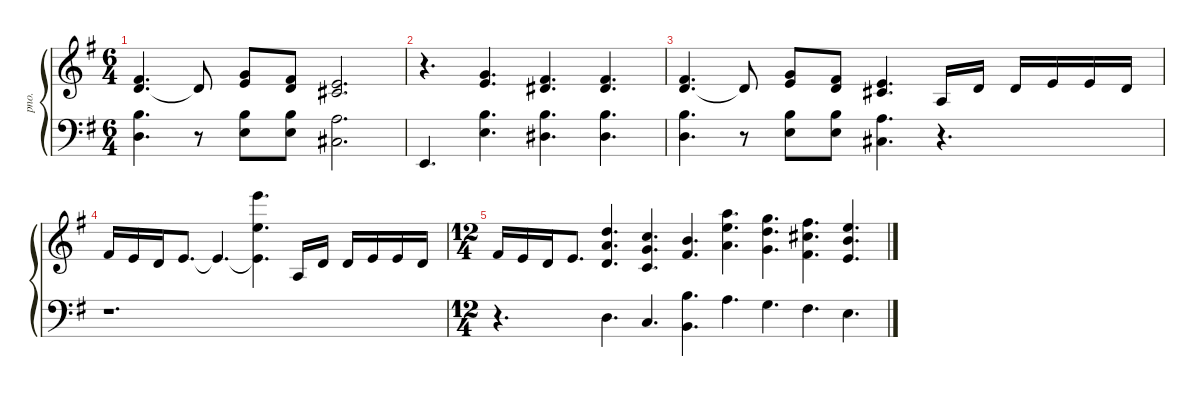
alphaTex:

\defaultSystemsLayout 4
\hideDynamics
\bracketExtendMode groupsimilarinstruments
\otherSystemsTrackNameOrientation horizontal
\track ("Piano" "pno.") {defaultSystemsLayout 4 instrument electricgrandpiano}
\staff {score}
\tuning (E4 B3 G3 D3 A2 E2)
\ts (6 4)
\tempo (120 hide)
\clef g2
\ks eminor
(7.2{acc #} 7.3{acc forcenatural}).4{d dy f beam Up} 7.3{t acc forcenatural}.8{beam Up} (8.2{acc forcenatural} 9.3{acc forcenatural}).8{beam Up} (11.3{acc #} 12.4{acc forcenatural}).8{beam Up} (5.2{acc forcenatural} 6.3{acc #}).2{d beam Up} |
r.4{d beam Down} (8.2{acc forcenatural} 9.3{acc forcenatural}).4{d beam Up} (7.2{acc #} 8.3{acc #}).4{d beam Up} (7.2{acc #} 8.3{acc #}).4{d beam Up} |
(7.2{acc #} 7.3{acc forcenatural}).4{d beam Up} 7.3{t acc forcenatural}.8{beam Up} (8.2{acc forcenatural} 9.3{acc forcenatural}).8{beam Up} (11.3{acc #} 12.4{acc forcenatural}).8{beam Up} (5.2{acc forcenatural} 6.3{acc #}).4{d beam Up} 2.3{acc forcenatural}.16{beam Up} 3.2{acc forcenatural}.16{beam Up} 3.2{acc forcenatural}.16{beam Up} 5.2{acc forcenatural}.16{beam Up} 5.2{acc forcenatural}.16{beam Up} 7.3{acc forcenatural}.16{beam Up} |
7.2{acc #}.16{beam Up} 5.2{acc forcenatural}.16{beam Up} 3.2{acc forcenatural}.16{beam Up} 0.1{acc forcenatural}.8{d beam Up} 0.1{t acc forcenatural}.4{d beam Up} (29.2{acc forcenatural} 0.1{t acc forcenatural} 26.4{acc forcenatural}).4{d beam Down} 2.3{acc forcenatural}.16{beam Up} 3.2{acc forcenatural}.16{beam Up} 3.2{acc forcenatural}.16{beam Up} 5.2{acc forcenatural}.16{beam Up} 5.2{acc forcenatural}.16{beam Up} 7.3{acc forcenatural}.16{beam Up} |
\ts (12 4)
\beaming (8 24)
7.2{acc #}.16{beam Up} 5.2{acc forcenatural}.16{beam Up} 3.2{acc forcenatural}.16{beam Up} 5.2{acc forcenatural}.8{d beam Up} (10.1{acc forcenatural} 10.2{acc forcenatural} 7.3{acc forcenatural}).4{d beam Up} (8.1{acc forcenatural} 8.2{acc forcenatural} 5.3{acc forcenatural}).4{d beam Up} (7.1{acc forcenatural} 7.2{acc #}).4{d beam Up} (17.1{acc forcenatural} 17.2{acc forcenatural} 14.3{acc forcenatural}).4{d beam Down} (15.1{acc forcenatural} 15.2{acc forcenatural} 12.3{acc forcenatural}).4{d beam Down} (14.1{acc #} 14.2{acc #} 11.3{acc #}).4{d beam Down} (12.1{acc forcenatural} 12.2{acc forcenatural} 9.3{acc forcenatural}).4{d beam Up}
\staff {score}
\tuning (G2 D2 A1 E1 B0)
\clef f4
\ottava regular
\simile none
\ks eminor
(16.1{acc forcenatural} 17.3{acc forcenatural}).4{d dy f beam Down} r.8{beam Down} (16.1{acc forcenatural} 14.2{acc forcenatural}).8{beam Down} (16.1{acc forcenatural} 14.2{acc forcenatural}).8{beam Down} (14.1{acc forcenatural} 11.2{acc #}).2{d beam Down} |
12.4{acc forcenatural}.4{d beam Up} (16.1{acc forcenatural} 14.2{acc forcenatural}).4{d beam Down} (16.1{acc forcenatural} 13.2{acc #}).4{d beam Down} (16.1{acc forcenatural} 13.2{acc #}).4{d beam Down} |
(16.1{acc forcenatural} 17.3{acc forcenatural}).4{d beam Down} r.8{beam Down} (16.1{acc forcenatural} 14.2{acc forcenatural}).8{beam Down} (16.1{acc forcenatural} 14.2{acc forcenatural}).8{beam Down} (14.1{acc forcenatural} 11.2{acc #}).4{d beam Down} r.4{d beam Down} |
r.1{d beam Down} |
r.4{d beam Down} 7.1{acc forcenatural}.4{d beam Down} 10.2{acc forcenatural}.4{d beam Up} (16.1{acc forcenatural} 14.3{acc forcenatural}).4{d beam Down} 14.1{acc forcenatural}.4{d beam Down} 12.1{acc forcenatural}.4{d beam Down} 11.1{acc #}.4{d beam Down} 9.1{acc forcenatural}.4{d beam Down}
